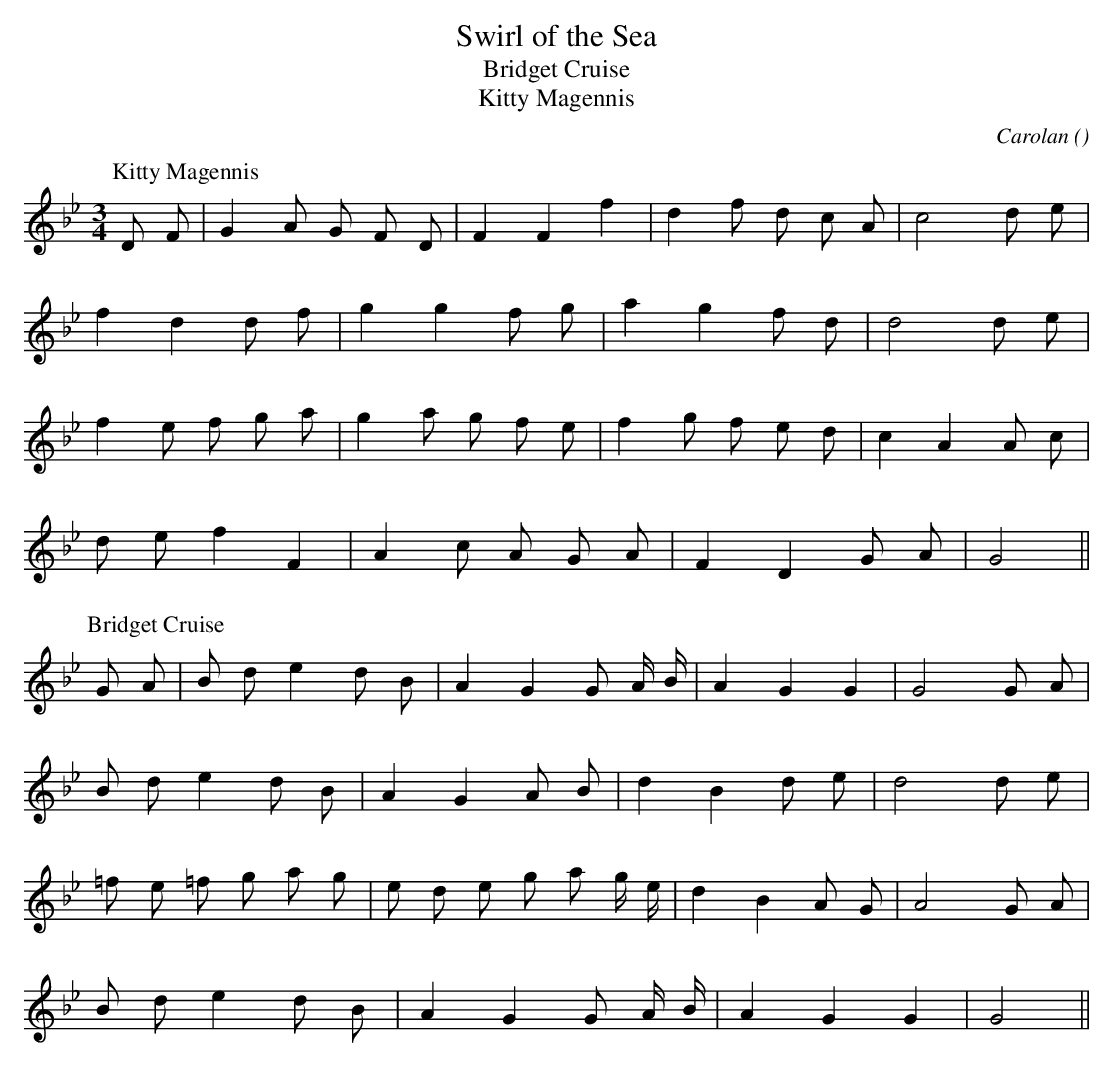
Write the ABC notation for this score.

X:1
T: Swirl of the Sea
T: Bridget Cruise
T: Kitty Magennis
C:Carolan
O:
M:3/4
K:Gm
P: Kitty Magennis
K:Gm
M:3/4
L:1/16
D2 F2 |\
G4 A2 G2 F2 D2 | F4 F4 f4 | d4 f2 d2 c2 A2 | c8 d2 e2 |
f4 d4 d2 f2 | g4 g4 f2 g2 | a4 g4 f2 d2 | d8 d2 e2 |
f4 e2 f2 g2 a2 | g4 a2 g2 f2 e2 | f4 g2 f2 e2 d2 | c4 A4 A2 c2 |
d2 e2 f4 F4 | A4 c2 A2 G2 A2 | F4 D4 G2 A2 | G8 ||
P: Bridget Cruise
G2 A2 |\
B2 d2 e4 d2 B2 | A4 G4 G2 A B | A4 G4 G4 | G8 G2 A2 |
B2 d2 e4 d2 B2 | A4 G4 A2 B2 | d4 B4 d2 e2 | d8 d2 e2 |
=f2 e2 =f2 g2 a2 g2 | e2 d2 e2 g2 a2 g e | d4 B4 A2 G2 | A8 G2 A2 |
B2 d2 e4 d2 B2 | A4 G4 G2 A B | A4 G4 G4 | G8 ||
